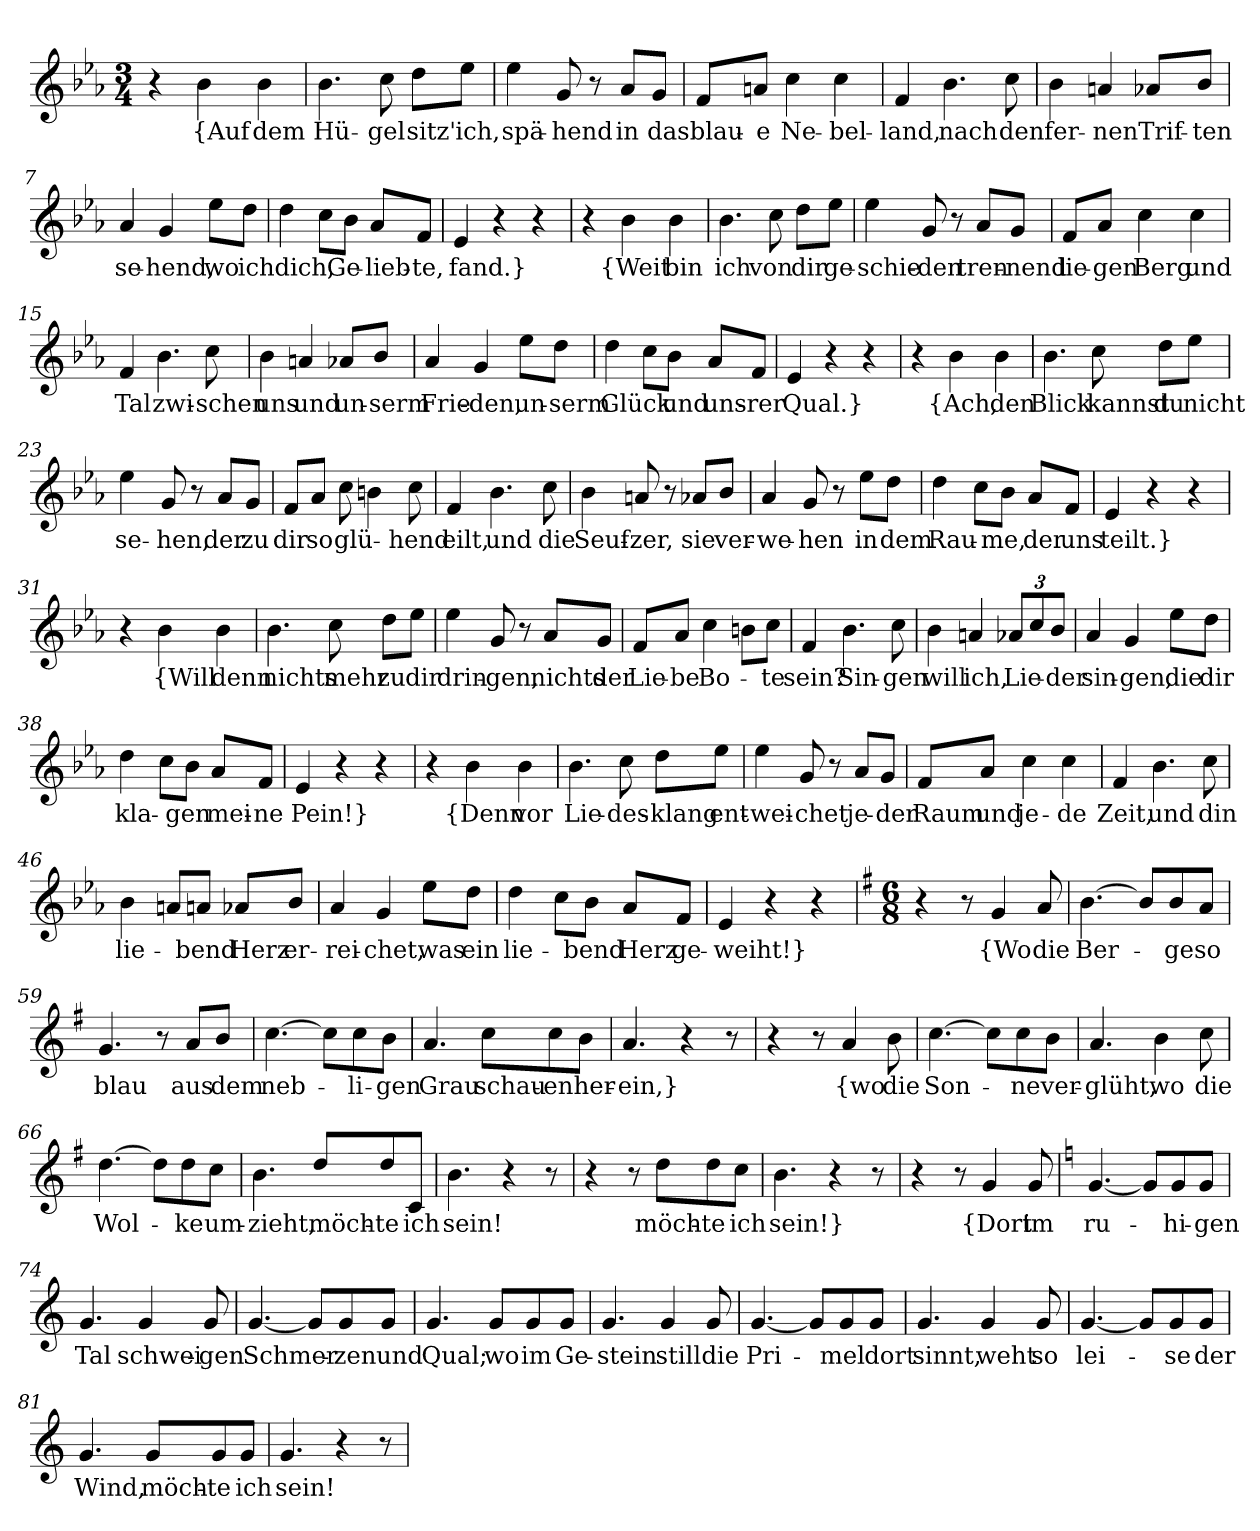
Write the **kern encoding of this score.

**kern	**text
*part1	*part1
*staff1	*staff1
*clefG2	*
*k[b-e-a-]	*
*M3/4	*
=1	=1
4r	.
4b-	{Auf
4b-	dem
=2	=2
4.b-	Hü-
8cc	-gel
8dd\L	sitz'
8ee-\J	ich,
=3	=3
4ee-	spä-
8g	-hend
8r	.
8a-/L	in
8g/J	das
=4	=4
8f/L	blau-
8an/J	-e
4cc	Ne-
4cc	-bel-
=5	=5
4f	-land,
4.b-	nach
8cc	den
=6	=6
4b-	fer-
4an	-nen
8a-X/L	Trif-
8b-/J	-ten
=7	=7
4a-	se-
4g	-hend,
8ee-\L	wo
8dd\J	ich
=8	=8
4dd	dich,
8cc\L	.
8b-\J	Ge-
8a-/L	-lieb-
8f/J	-te,
=9	=9
4e-	fand.}
4r	.
4r	.
=11	=11
4r	.
4b-	{Weit
4b-	bin
=12	=12
4.b-	ich
8cc	von
8dd\L	dir
8ee-\J	ge-
=13	=13
4ee-	-schie-
8g	-den
8r	.
8a-/L	tren-
8g/J	-nend
=14	=14
8f/L	lie-
8a-/J	-gen
4cc	Berg
4cc	und
=15	=15
4f	Tal
4.b-	zwi-
8cc	-schen
=16	=16
4b-	uns
4an	und
8a-X/L	un-
8b-/J	-serm
=17	=17
4a-	Frie-
4g	-den,
8ee-\L	un-
8dd\J	-serm
=18	=18
4dd	Glück
8cc\L	.
8b-\J	und
8a-/L	uns-
8f/J	-rer
=19	=19
4e-	Qual.}
4r	.
4r	.
=21	=21
4r	.
4b-	{Ach,
4b-	den
=22	=22
4.b-	Blick
8cc	kannst
8dd\L	du
8ee-\J	nicht
=23	=23
4ee-	se-
8g	-hen,
8r	.
8a-/L	der
8g/J	zu
=24	=24
8f/L	dir
8a-/J	so
8cc	glü-
4bn	.
8cc	-hend
=25	=25
4f	eilt,
4.b-	und
8cc	die
=26	=26
4b-	Seuf-
8an	-zer,
8r	.
8a-X/L	sie
8b-/J	ver-
=27	=27
4a-	-we-
8g	-hen
8r	.
8ee-\L	in
8dd\J	dem
=28	=28
4dd	Rau-
8cc\L	.
8b-\J	-me,
8a-/L	der
8f/J	uns
=29	=29
4e-	teilt.}
4r	.
4r	.
=31	=31
4r	.
4b-	{Will
4b-	denn
=32	=32
4.b-	nichts
8cc	mehr
8dd\L	zu
8ee-\J	dir
=33	=33
4ee-	drin-
8g	-gen,
8r	.
8a-/L	nichts
8g/J	der
=34	=34
8f/L	Lie-
8a-/J	-be
4cc	Bo-
8bn\L	.
8cc\J	-te
=35	=35
4f	sein?
4.b-	Sin-
8cc	-gen
=36	=36
4b-	will
4an	ich,
12a-X/L	Lie-
12cc/	.
12b-/J	-der
=37	=37
4a-	sin-
4g	-gen,
8ee-\L	die
8dd\J	dir
=38	=38
4dd	kla-
8cc\L	.
8b-\J	-gen
8a-/L	mei-
8f/J	-ne
=39	=39
4e-	Pein!}
4r	.
4r	.
=41	=41
4r	.
4b-	{Denn
4b-	vor
=42	=42
4.b-	Lie-
8cc	-des-
8dd\L	-klang
8ee-\J	ent-
=43	=43
4ee-	-wei-
8g	-chet
8r	.
8a-/L	je-
8g/J	-der
=44	=44
8f/L	Raum
8a-/J	und
4cc	je-
4cc	-de
=45	=45
4f	Zeit,
4.b-	und
8cc	din
=46	=46
4b-	lie-
8an/L	.
8an/J	-bend
8a-X/L	Herz
8b-/J	er-
=47	=47
4a-	-rei-
4g	-chet,
8ee-\L	was
8dd\J	ein
=48	=48
4dd	lie-
8cc\L	.
8b-\J	-bend
8a-/L	Herz
8f/J	ge-
=49	=49
4e-	-weiht!}
4r	.
4r	.
=57	=57
*k[f#]	*
*M6/8	*
4r	.
8r	.
4g	{Wo
8a	die
=58	=58
[4.b	Ber-
8b/L]	.
8b/	-ge
8a/J	so
=59	=59
4.g	blau
8r	.
8a/L	aus
8b/J	dem
=60	=60
[4.cc	neb-
8cc\L]	.
8cc\	-li-
8b\J	-gen
=61	=61
4.a	Grau
8cc\L	schau-
8cc\	-en
8b\J	her-
=62	=62
4.a	-ein,}
4r	.
8r	.
=63	=63
4r	.
8r	.
4a	{wo
8b	die
=64	=64
[4.cc	Son-
8cc\L]	.
8cc\	-ne
8b\J	ver-
=65	=65
4.a	-glüht,
4b	wo
8cc	die
=66	=66
[4.dd	Wol-
8dd\L]	.
8dd\	-ke
8cc\J	um-
=67	=67
4.b	-zieht,
8dd/L	möch-
8dd/	-te
8c/J	ich
=68	=68
4.b	sein!
4r	.
8r	.
=69	=69
4r	.
8r	.
8dd\L	möch-
8dd\	-te
8cc\J	ich
=70	=70
4.b	sein!}
4r	.
8r	.
=72	=72
4r	.
8r	.
4g	{Dort
8g	im
=73	=73
*k[]	*
[4.g	ru-
8g/L]	.
8g/	-hi-
8g/J	-gen
=74	=74
4.g	Tal
4g	schwei-
8g	-gen
=75	=75
[4.g	Schmer-
8g/L]	.
8g/	-zen
8g/J	und
=76	=76
4.g	Qual;
8g/L	wo
8g/	im
8g/J	Ge-
=77	=77
4.g	-stein
4g	still
8g	die
=78	=78
[4.g	Pri-
8g/L]	.
8g/	-mel
8g/J	dort
=79	=79
4.g	sinnt,
4g	weht
8g	so
=80	=80
[4.g	lei-
8g/L]	.
8g/	-se
8g/J	der
=81	=81
4.g	Wind,
8g/L	möch-
8g/	-te
8g/J	ich
=82	=82
4.g	sein!
4r	.
8r	.
=	=
*-	*-
